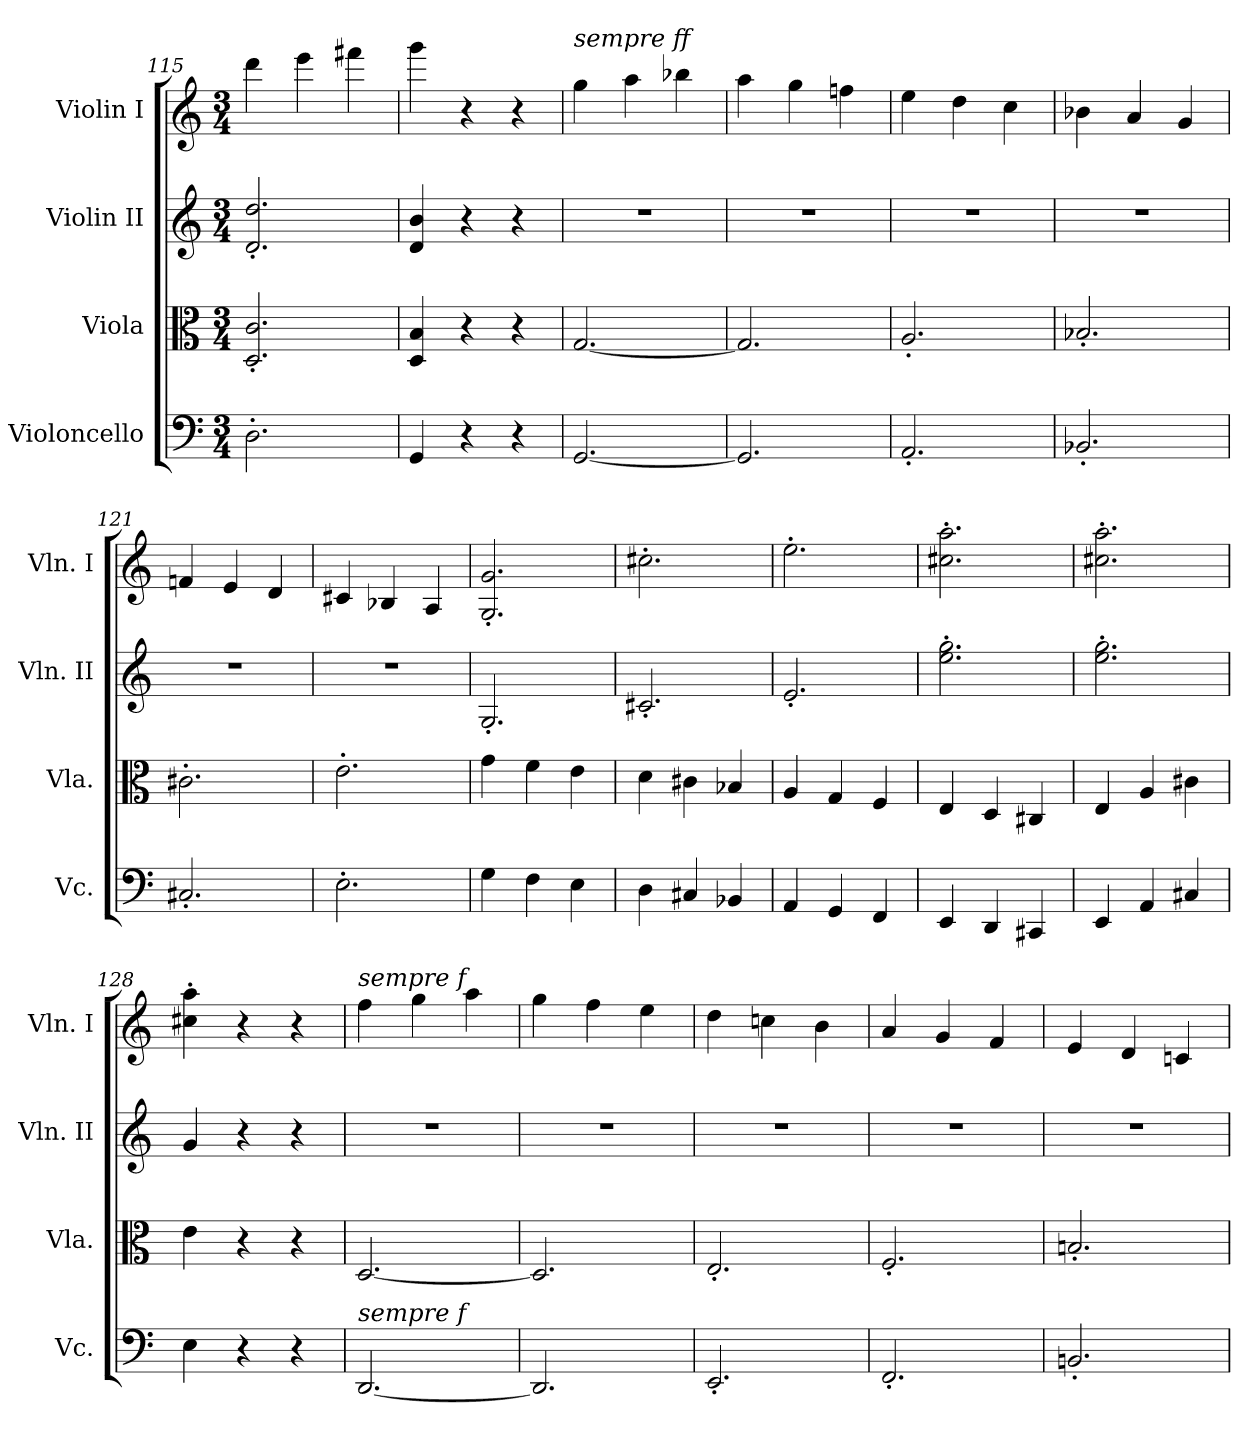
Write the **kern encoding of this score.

**kern	**kern	**kern	**kern
*part4	*part3	*part2	*part1
*staff4	*staff3	*staff2	*staff1
*I"Violoncello	*I"Viola	*I"Violin II	*I"Violin I
*I'Vc.	*I'Vla.	*I'Vln. II	*I'Vln. I
*clefF4	*clefC3	*clefG2	*clefG2
*k[]	*k[]	*k[]	*k[]
*C:	*C:	*C:	*C:
*M3/4	*M3/4	*M3/4	*M3/4
=115	=115	=115	=115
2.D'\	2.D/' 2.c/'	2.d/' 2.dd/'	4ddd\
.	.	.	4eee\
.	.	.	4fff#X\
=116	=116	=116	=116
4GG/	4D/ 4B/	4d/ 4b/	4ggg\
4r	4r	4r	4r
4r	4r	4r	4r
=117	=117	=117	=117
!	!	!	!LO:TX:a:i:t=sempre ff
[2.GG/	[2.G/	2.r	4gg\
.	.	.	4aa\
.	.	.	4bb-X\
=118	=118	=118	=118
2.GG/]	2.G/]	2.r	4aa\
.	.	.	4gg\
.	.	.	4ffn\
=119	=119	=119	=119
2.AA'/	2.A'/	2.r	4ee\
.	.	.	4dd\
.	.	.	4cc\
=120	=120	=120	=120
2.BB-X'/	2.B-X'/	2.r	4b-X\
.	.	.	4a/
.	.	.	4g/
=121	=121	=121	=121
2.C#X'/	2.c#X'\	2.r	4fn/
.	.	.	4e/
.	.	.	4d/
=122	=122	=122	=122
2.E'\	2.e'\	2.r	4c#X/
.	.	.	4B-X/
.	.	.	4A/
=123	=123	=123	=123
4G\	4g\	2.G'/	2.G/' 2.g/'
4F\	4f\	.	.
4E\	4e\	.	.
=124	=124	=124	=124
4D\	4d\	2.c#X'/	2.cc#X'\
4C#X/	4c#X\	.	.
4BB-X/	4B-X/	.	.
=125	=125	=125	=125
4AA/	4A/	2.e'/	2.ee'\
4GG/	4G/	.	.
4FF/	4F/	.	.
=126	=126	=126	=126
4EE/	4E/	2.ee\' 2.gg\'	2.cc#X\' 2.aa\'
4DD/	4D/	.	.
4CC#X/	4C#X/	.	.
=127	=127	=127	=127
4EE/	4E/	2.ee\' 2.gg\'	2.cc#X\' 2.aa\'
4AA/	4A/	.	.
4C#X/	4c#X\	.	.
=128	=128	=128	=128
4E\	4e\	4g/	4cc#X\' 4aa\'
4r	4r	4r	4r
4r	4r	4r	4r
=129	=129	=129	=129
!	!	!	!LO:TX:a:i:t=sempre f
!LO:TX:a:i:t=sempre f	!	!	!
[2.DD/	[2.D/	2.r	4ff\
.	.	.	4gg\
.	.	.	4aa\
=130	=130	=130	=130
2.DD/]	2.D/]	2.r	4gg\
.	.	.	4ff\
.	.	.	4ee\
=131	=131	=131	=131
2.EE'/	2.E'/	2.r	4dd\
.	.	.	4ccn\
.	.	.	4b\
=132	=132	=132	=132
2.FF'/	2.F'/	2.r	4a/
.	.	.	4g/
.	.	.	4f/
=133	=133	=133	=133
2.BBn'/	2.Bn'/	2.r	4e/
.	.	.	4d/
.	.	.	4cn/
=	=	=	=
*-	*-	*-	*-
